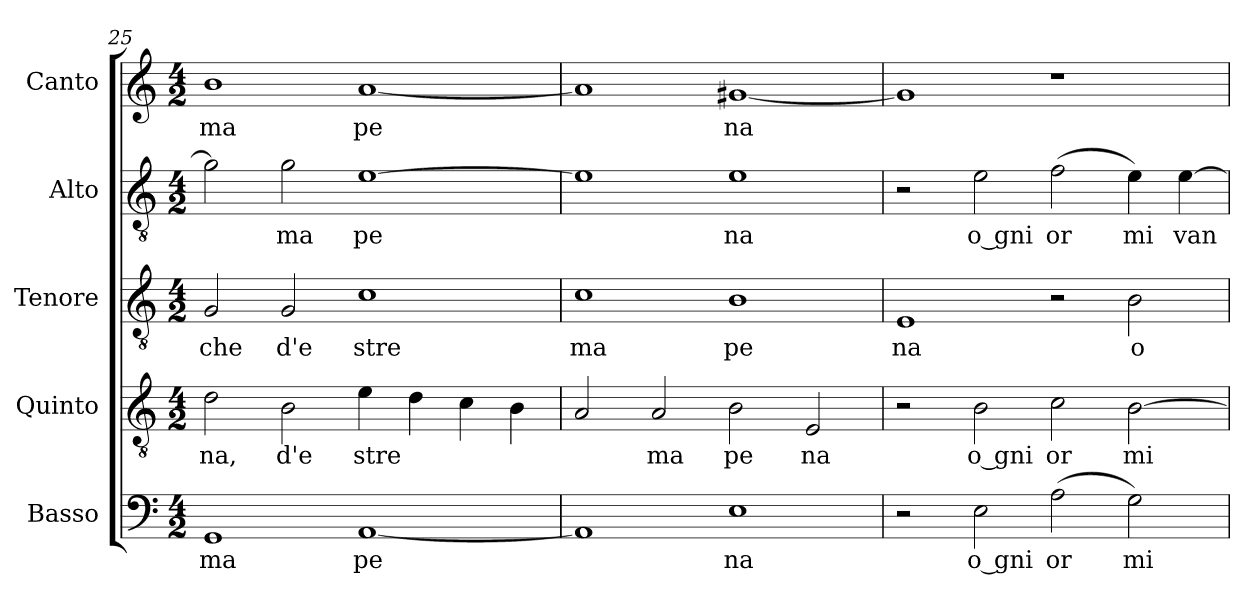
**kern	**text	**kern	**text	**kern	**text	**kern	**text	**kern	**text
*part5	*part5	*part4	*part4	*part3	*part3	*part2	*part2	*part1	*part1
*staff5	*staff5	*staff4	*staff4	*staff3	*staff3	*staff2	*staff2	*staff1	*staff1
*I"Basso	*	*I"Quinto	*	*I"Tenore	*	*I"Alto	*	*I"Canto	*
*I'Basso	*	*I'Quinto	*	*I'Tenore	*	*I'Alto	*	*I'Canto	*
*clefF4	*	*clefGv2	*	*clefGv2	*	*clefGv2	*	*clefG2	*
*M4/2	*	*M4/2	*	*M4/2	*	*M4/2	*	*M4/2	*
=25	=25	=25	=25	=25	=25	=25	=25	=25	=25
!	!LO:LY:b:cj	!	!LO:LY:b:cj	!	!LO:LY:b:cj	!	!	!	!LO:LY:b:cj
1GG	ma	2d\	na,	2G/	che	2g\]	.	1b	ma
!	!	!	!LO:LY:b:cj	!	!LO:LY:b:cj	!	!LO:LY:b:cj	!	!
.	.	2B\	d'e	2G/	d'e	2g\	ma	.	.
!	!LO:LY:b:cj	!	!LO:LY:b	!	!LO:LY:b:cj	!	!LO:LY:b:cj	!	!LO:LY:b:cj
[<1AA	pe	4e\	stre	1c	stre	[>1e	pe	[<1a	pe
.	.	4d\	.	.	.	.	.	.	.
.	.	4c\	.	.	.	.	.	.	.
.	.	4B\	.	.	.	.	.	.	.
=26	=26	=26	=26	=26	=26	=26	=26	=26	=26
!	!	!	!	!	!LO:LY:b:cj	!	!	!	!
1AA]	.	2A/	.	1c	ma	1e]	.	1a]	.
!	!	!	!LO:LY:b:cj	!	!	!	!	!	!
.	.	2A/	ma	.	.	.	.	.	.
!	!LO:LY:b:cj	!	!LO:LY:b:cj	!	!LO:LY:b:cj	!	!LO:LY:b:cj	!	!LO:LY:b:cj
1E	na	2B\	pe	1B	pe	1e	na	[<1g#X	na
!	!	!	!LO:LY:b:cj	!	!	!	!	!	!
.	.	2E/	na	.	.	.	.	.	.
=27	=27	=27	=27	=27	=27	=27	=27	=27	=27
!	!	!	!	!	!LO:LY:b:cj	!	!	!	!
2r	.	2r	.	1E	na	2r	.	1g#]	.
!	!LO:LY:b:cj	!	!LO:LY:b:cj	!	!	!	!LO:LY:b:cj	!	!
2E\	o gni	2B\	o gni	.	.	2e\	o gni	.	.
!	!LO:LY:b	!	!LO:LY:b	!	!	!	!LO:LY:b	!	!
(<2A\	or	2c\	or	2r	.	(<2f\	or	1r	.
!	!LO:LY:b:cj	!	!LO:LY:b	!	!LO:LY:b:cj	!	!LO:LY:b:cj	!	!
2G\)	mi	([>2B\	mi	2B\	o	4e\)	mi	.	.
!	!	!	!	!	!	!	!LO:LY:b	!	!
.	.	.	.	.	.	[>4e\	van	.	.
=	=	=	=	=	=	=	=	=	=
*-	*-	*-	*-	*-	*-	*-	*-	*-	*-
